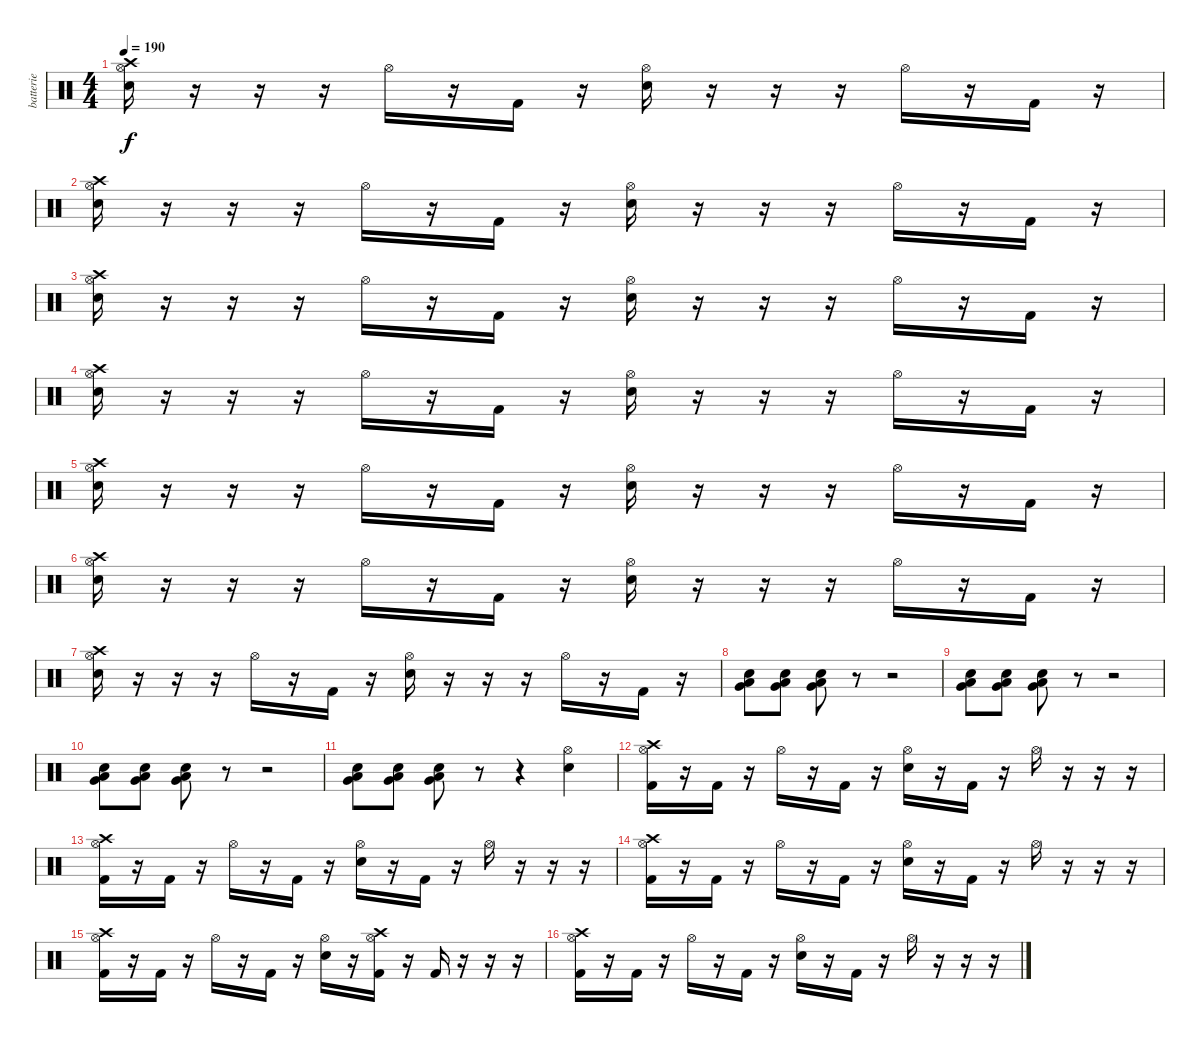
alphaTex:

\track ("batterie" "batterie") {instrument percussion}
\staff {score}
\articulation defaults
\ts (4 4)
\tempo 190
\clef neutral
\ks c
("Hi-Hat (open)" "Snare (hit) 2" "Crash high (hit)").16{dy f} r.16 r.16 r.16 "Hi-Hat (open)".16 r.16 "Kick (hit) 2".16 r.16 ("Hi-Hat (open)" "Snare (hit) 2").16 r.16 r.16 r.16 "Hi-Hat (open)".16 r.16 "Kick (hit) 2".16 r.16 |
("Hi-Hat (open)" "Snare (hit) 2" "Crash high (hit)").16 r.16 r.16 r.16 "Hi-Hat (open)".16 r.16 "Kick (hit) 2".16 r.16 ("Hi-Hat (open)" "Snare (hit) 2").16 r.16 r.16 r.16 "Hi-Hat (open)".16 r.16 "Kick (hit) 2".16 r.16 |
("Hi-Hat (open)" "Snare (hit) 2" "Crash high (hit)").16 r.16 r.16 r.16 "Hi-Hat (open)".16 r.16 "Kick (hit) 2".16 r.16 ("Hi-Hat (open)" "Snare (hit) 2").16 r.16 r.16 r.16 "Hi-Hat (open)".16 r.16 "Kick (hit) 2".16 r.16 |
("Hi-Hat (open)" "Snare (hit) 2" "Crash high (hit)").16 r.16 r.16 r.16 "Hi-Hat (open)".16 r.16 "Kick (hit) 2".16 r.16 ("Hi-Hat (open)" "Snare (hit) 2").16 r.16 r.16 r.16 "Hi-Hat (open)".16 r.16 "Kick (hit) 2".16 r.16 |
("Hi-Hat (open)" "Snare (hit) 2" "Crash high (hit)").16 r.16 r.16 r.16 "Hi-Hat (open)".16 r.16 "Kick (hit) 2".16 r.16 ("Hi-Hat (open)" "Snare (hit) 2").16 r.16 r.16 r.16 "Hi-Hat (open)".16 r.16 "Kick (hit) 2".16 r.16 |
("Hi-Hat (open)" "Snare (hit) 2" "Crash high (hit)").16 r.16 r.16 r.16 "Hi-Hat (open)".16 r.16 "Kick (hit) 2".16 r.16 ("Hi-Hat (open)" "Snare (hit) 2").16 r.16 r.16 r.16 "Hi-Hat (open)".16 r.16 "Kick (hit) 2".16 r.16 |
("Hi-Hat (open)" "Snare (hit) 2" "Crash high (hit)").16 r.16 r.16 r.16 "Hi-Hat (open)".16 r.16 "Kick (hit) 2".16 r.16 ("Hi-Hat (open)" "Snare (hit) 2").16 r.16 r.16 r.16 "Hi-Hat (open)".16 r.16 "Kick (hit) 2".16 r.16 |
("Very Low Tom (hit)" "Low Floor Tom (hit)" "Snare (hit) 2").8 ("Very Low Tom (hit)" "Low Floor Tom (hit)" "Snare (hit) 2").8 ("Very Low Tom (hit)" "Low Floor Tom (hit)" "Snare (hit) 2").8 r.8 r.2 |
("Very Low Tom (hit)" "Low Floor Tom (hit)" "Snare (hit) 2").8 ("Very Low Tom (hit)" "Low Floor Tom (hit)" "Snare (hit) 2").8 ("Very Low Tom (hit)" "Low Floor Tom (hit)" "Snare (hit) 2").8 r.8 r.2 |
("Very Low Tom (hit)" "Low Floor Tom (hit)" "Snare (hit) 2").8 ("Very Low Tom (hit)" "Low Floor Tom (hit)" "Snare (hit) 2").8 ("Very Low Tom (hit)" "Low Floor Tom (hit)" "Snare (hit) 2").8 r.8 r.2 |
("Very Low Tom (hit)" "Low Floor Tom (hit)" "Snare (hit) 2").8 ("Very Low Tom (hit)" "Low Floor Tom (hit)" "Snare (hit) 2").8 ("Very Low Tom (hit)" "Low Floor Tom (hit)" "Snare (hit) 2").8 r.8 r.4 ("Snare (hit) 2" "Hi-Hat (open)").4 |
("Hi-Hat (open)" "Kick (hit) 2" "Crash high (hit)").16 r.16 "Kick (hit) 2".16 r.16 "Hi-Hat (open)".16 r.16 "Kick (hit) 2".16 r.16 ("Hi-Hat (open)" "Snare (hit) 2").16 r.16 "Kick (hit) 2".16 r.16 "Hi-Hat (open)".16 r.16 r.16 r.16 |
("Hi-Hat (open)" "Kick (hit) 2" "Crash high (hit)").16 r.16 "Kick (hit) 2".16 r.16 "Hi-Hat (open)".16 r.16 "Kick (hit) 2".16 r.16 ("Hi-Hat (open)" "Snare (hit) 2").16 r.16 "Kick (hit) 2".16 r.16 "Hi-Hat (open)".16 r.16 r.16 r.16 |
("Hi-Hat (open)" "Kick (hit) 2" "Crash high (hit)").16 r.16 "Kick (hit) 2".16 r.16 "Hi-Hat (open)".16 r.16 "Kick (hit) 2".16 r.16 ("Hi-Hat (open)" "Snare (hit) 2").16 r.16 "Kick (hit) 2".16 r.16 "Hi-Hat (open)".16 r.16 r.16 r.16 |
("Hi-Hat (open)" "Kick (hit) 2" "Crash high (hit)").16 r.16 "Kick (hit) 2".16 r.16 "Hi-Hat (open)".16 r.16 "Kick (hit) 2".16 r.16 ("Hi-Hat (open)" "Snare (hit) 2").16 r.16 ("Crash high (hit)" "Kick (hit) 2" "Hi-Hat (open)").16 r.16 "Kick (hit) 2".16 r.16 r.16 r.16 |
("Hi-Hat (open)" "Kick (hit) 2" "Crash high (hit)").16 r.16 "Kick (hit) 2".16 r.16 "Hi-Hat (open)".16 r.16 "Kick (hit) 2".16 r.16 ("Hi-Hat (open)" "Snare (hit) 2").16 r.16 "Kick (hit) 2".16 r.16 "Hi-Hat (open)".16 r.16 r.16 r.16
